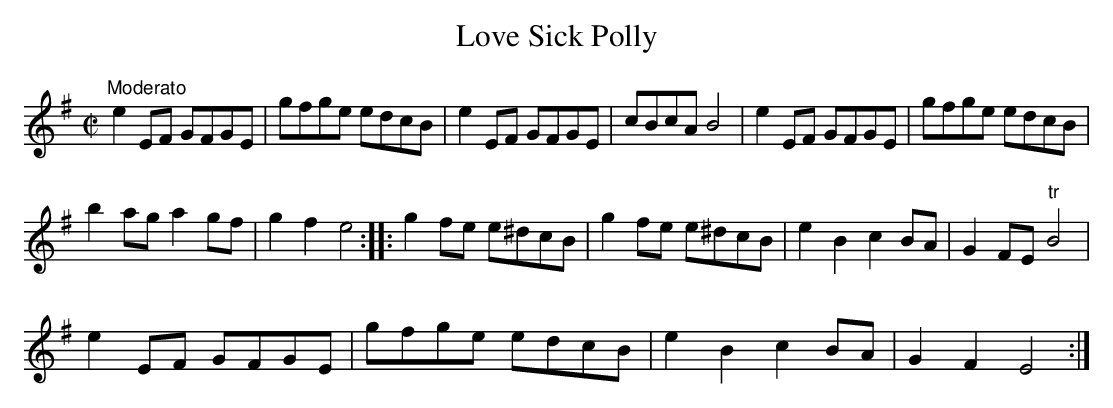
X:1
T:Love Sick Polly
M:C|
K:Emin
"Moderato"\
e2EF GFGE| gfge edcB| \
e2EF GFGE| cBcA B4|\
e2EF GFGE| gfge edcB|
b2ag a2gf| g2f2 e4::\
g2fe e^dcB| g2fe e^dcB| \
e2B2 c2BA| G2FE "tr"B4|
e2EF GFGE| gfge edcB| e2B2 c2BA| G2F2 E4:|
